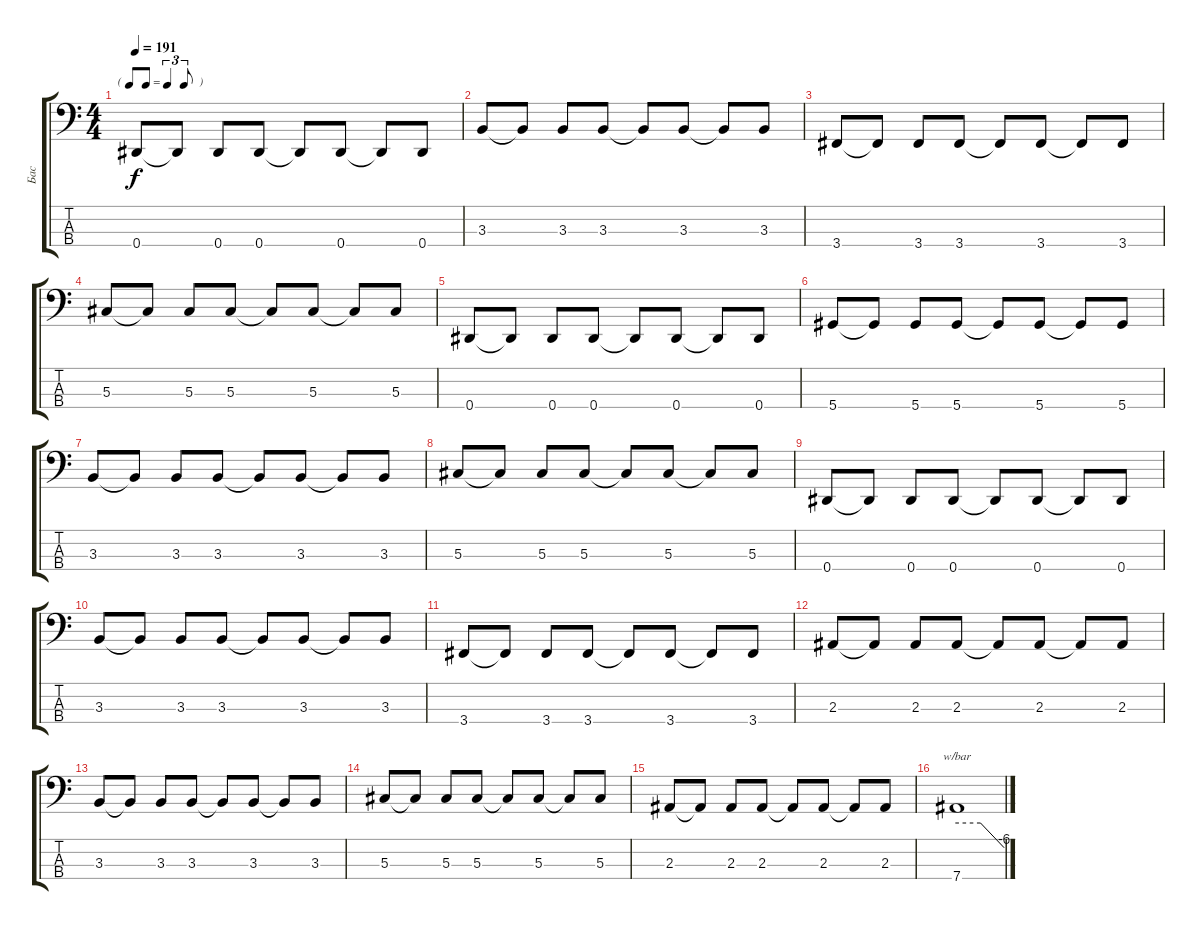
\track ("Бас" "Бас") {instrument electricbassfinger}
\staff {score tabs}
\tuning (Gb2 Db2 Ab1 Eb1) {hide}
\ts (4 4)
\tf triplet8th
\tempo 191
\clef f4
\ks c
0.4.8{dy f} 0.4{t}.8 0.4.8 0.4.8 0.4{t}.8 0.4.8 0.4{t}.8 0.4.8 |
3.3.8 3.3{t}.8 3.3.8 3.3.8 3.3{t}.8 3.3.8 3.3{t}.8 3.3.8 |
3.4.8 3.4{t}.8 3.4.8 3.4.8 3.4{t}.8 3.4.8 3.4{t}.8 3.4.8 |
5.3.8 5.3{t}.8 5.3.8 5.3.8 5.3{t}.8 5.3.8 5.3{t}.8 5.3.8 |
0.4.8 0.4{t}.8 0.4.8 0.4.8 0.4{t}.8 0.4.8 0.4{t}.8 0.4.8 |
5.4.8 5.4{t}.8 5.4.8 5.4.8 5.4{t}.8 5.4.8 5.4{t}.8 5.4.8 |
3.3.8 3.3{t}.8 3.3.8 3.3.8 3.3{t}.8 3.3.8 3.3{t}.8 3.3.8 |
5.3.8 5.3{t}.8 5.3.8 5.3.8 5.3{t}.8 5.3.8 5.3{t}.8 5.3.8 |
0.4.8 0.4{t}.8 0.4.8 0.4.8 0.4{t}.8 0.4.8 0.4{t}.8 0.4.8 |
3.3.8 3.3{t}.8 3.3.8 3.3.8 3.3{t}.8 3.3.8 3.3{t}.8 3.3.8 |
3.4.8 3.4{t}.8 3.4.8 3.4.8 3.4{t}.8 3.4.8 3.4{t}.8 3.4.8 |
2.3.8 2.3{t}.8 2.3.8 2.3.8 2.3{t}.8 2.3.8 2.3{t}.8 2.3.8 |
3.3.8 3.3{t}.8 3.3.8 3.3.8 3.3{t}.8 3.3.8 3.3{t}.8 3.3.8 |
5.3.8 5.3{t}.8 5.3.8 5.3.8 5.3{t}.8 5.3.8 5.3{t}.8 5.3.8 |
2.3.8 2.3{t}.8 2.3.8 2.3.8 2.3{t}.8 2.3.8 2.3{t}.8 2.3.8 |
7.4.1{tbe (custom default 0 0 30 0 60 -24)}
